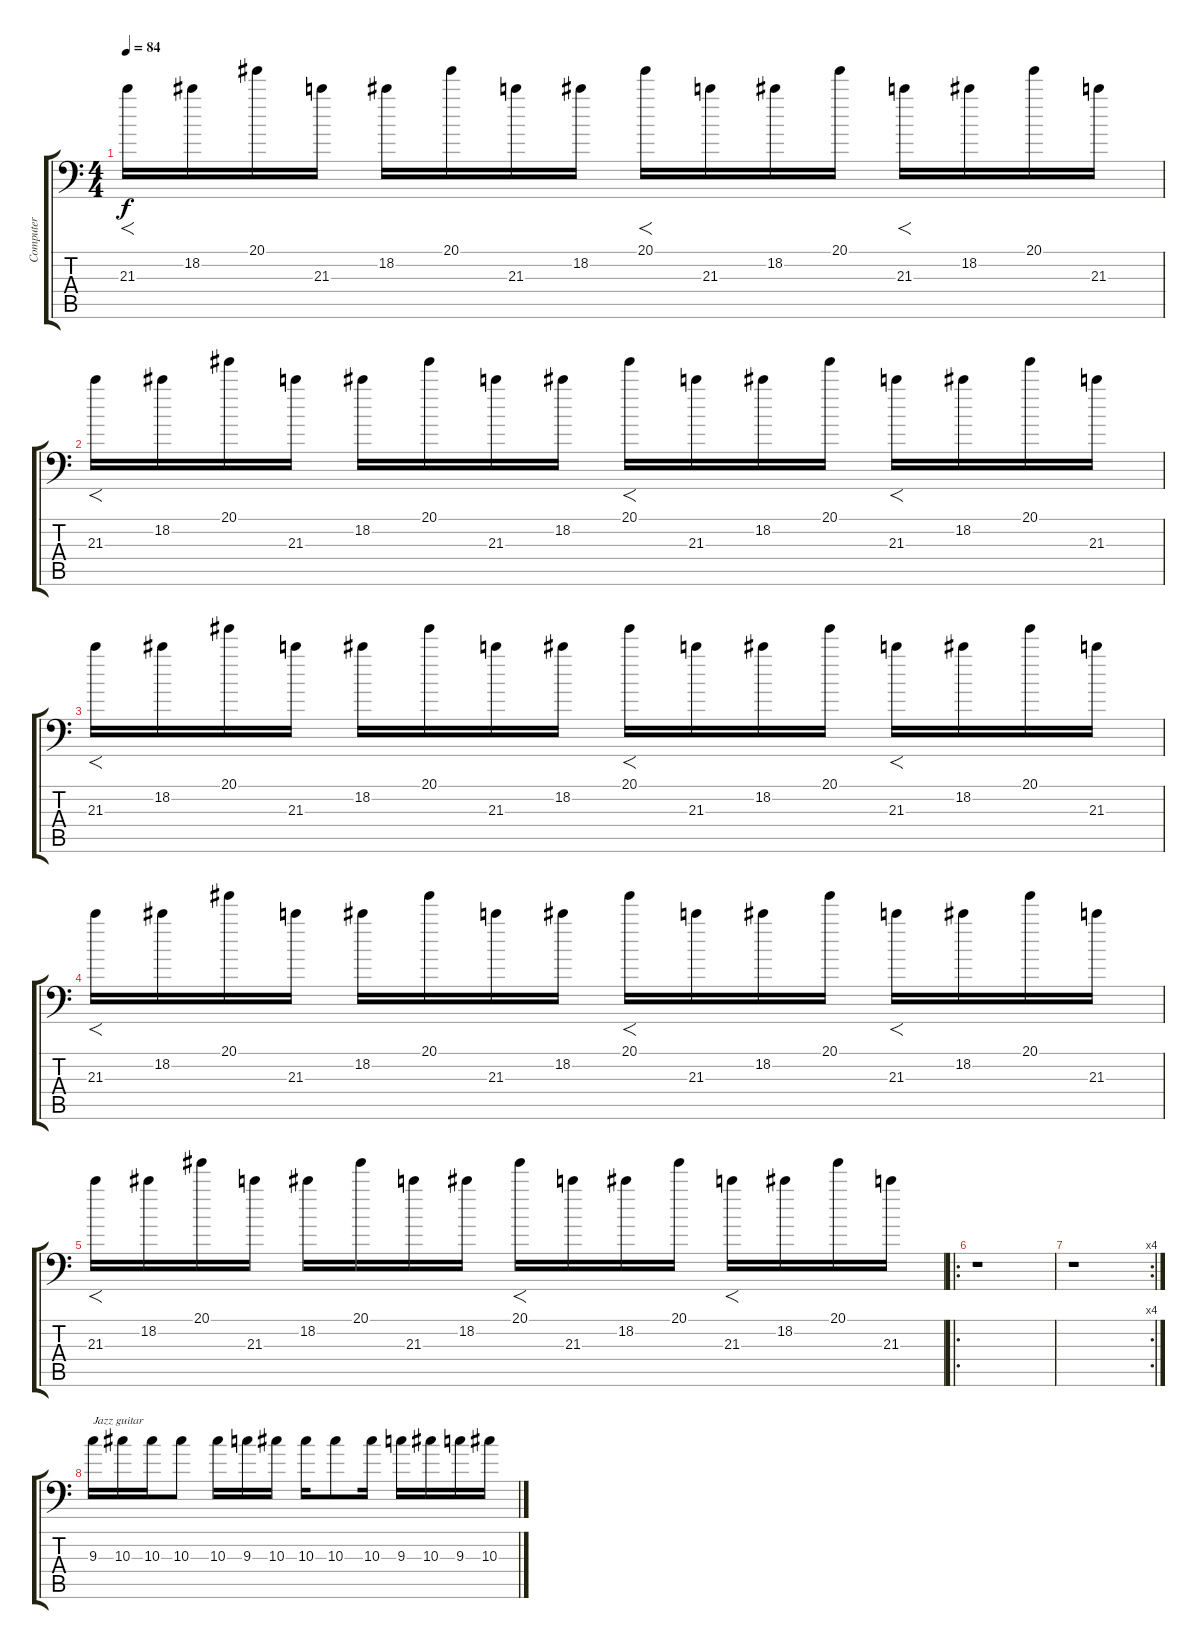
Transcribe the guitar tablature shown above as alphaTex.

\track ("Computer" "Computer") {instrument electricguitarjazz}
\staff {score tabs}
\tuning (C4 G3 Eb3 Bb2 F2 Bb1) {hide}
\ts (4 4)
\tempo 84
\clef f4
\ks c
21.3.16{f dy f instrument fx4atmosphere} 18.2.16 20.1.16 21.3.16 18.2.16 20.1.16 21.3.16 18.2.16 20.1.16{f} 21.3.16 18.2.16 20.1.16 21.3.16{f} 18.2.16 20.1.16 21.3.16 |
21.3.16{f volume 13 instrument fx4atmosphere} 18.2.16 20.1.16 21.3.16 18.2.16 20.1.16 21.3.16 18.2.16 20.1.16{f} 21.3.16 18.2.16 20.1.16 21.3.16{f} 18.2.16 20.1.16 21.3.16 |
21.3.16{f instrument fx4atmosphere} 18.2.16 20.1.16 21.3.16 18.2.16 20.1.16 21.3.16 18.2.16 20.1.16{f} 21.3.16 18.2.16 20.1.16 21.3.16{f} 18.2.16 20.1.16 21.3.16 |
21.3.16{f instrument fx4atmosphere} 18.2.16 20.1.16 21.3.16 18.2.16 20.1.16 21.3.16 18.2.16 20.1.16{f} 21.3.16 18.2.16 20.1.16 21.3.16{f} 18.2.16 20.1.16 21.3.16 |
21.3.16{f instrument fx4atmosphere} 18.2.16 20.1.16 21.3.16 18.2.16 20.1.16 21.3.16 18.2.16 20.1.16{f} 21.3.16 18.2.16 20.1.16 21.3.16{f} 18.2.16 20.1.16 21.3.16 |
\ro
r.1 |
\rc 4
r.1 |
9.3.16{txt "Jazz guitar" volume 9 instrument electricguitarjazz} 10.3.16 10.3.16 10.3.8 10.3.16 9.3.16 10.3.16 10.3.16 10.3.8 10.3.16 9.3.16 10.3.16 9.3.16 10.3.16
